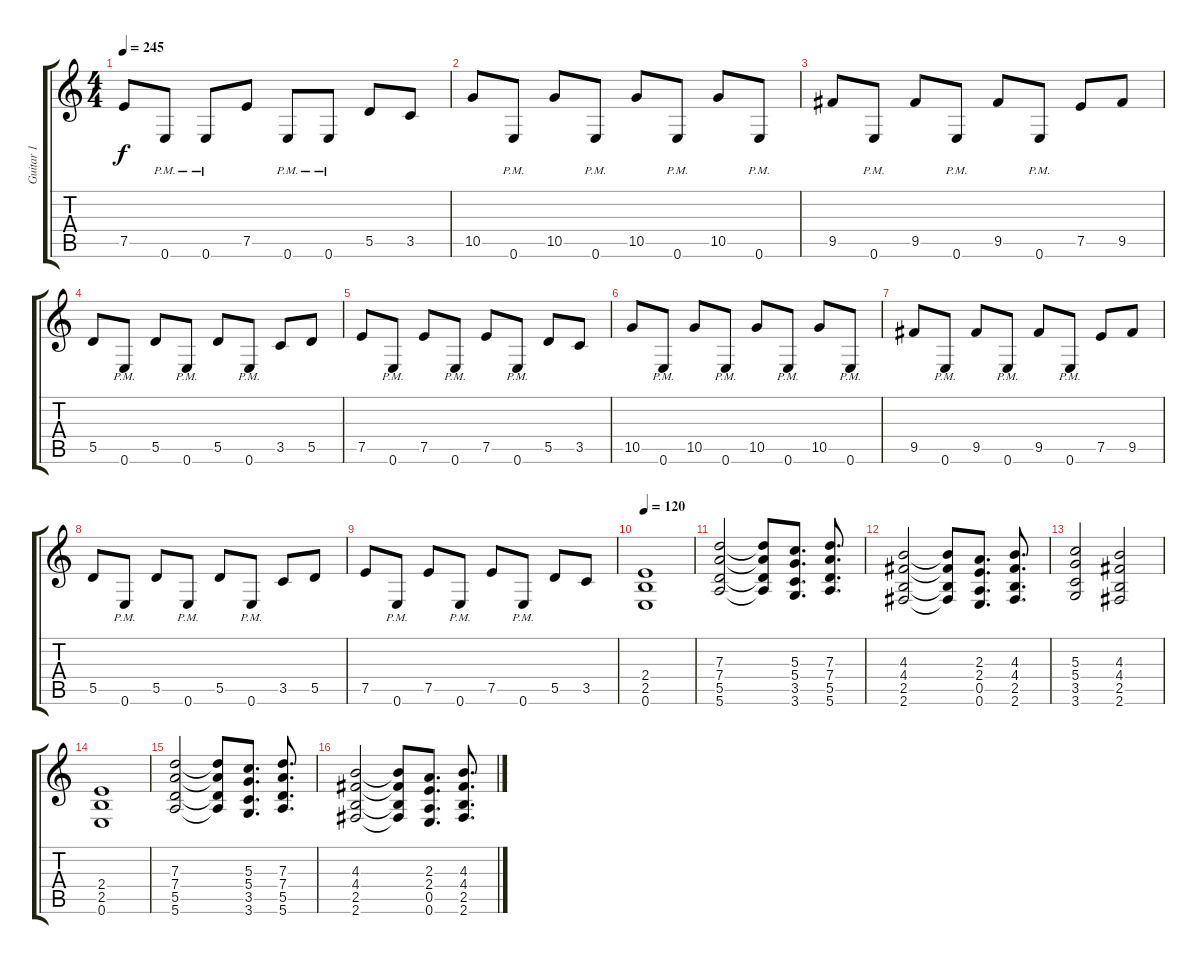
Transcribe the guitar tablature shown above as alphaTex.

\track ("Guitar 1" "Guitar 1") {instrument distortionguitar}
\staff {score tabs}
\tuning (E4 B3 G3 D3 A2 E2) {hide}
\ts (4 4)
\tempo 245
\clef g2
\ks c
7.5.8{dy f} 0.6{pm}.8 0.6{pm}.8 7.5.8 0.6{pm}.8 0.6{pm}.8 5.5.8 3.5.8 |
10.5.8 0.6{pm}.8 10.5.8 0.6{pm}.8 10.5.8 0.6{pm}.8 10.5.8 0.6{pm}.8 |
9.5.8 0.6{pm}.8 9.5.8 0.6{pm}.8 9.5.8 0.6{pm}.8 7.5.8 9.5.8 |
5.5.8 0.6{pm}.8 5.5.8 0.6{pm}.8 5.5.8 0.6{pm}.8 3.5.8 5.5.8 |
7.5.8 0.6{pm}.8 7.5.8 0.6{pm}.8 7.5.8 0.6{pm}.8 5.5.8 3.5.8 |
10.5.8 0.6{pm}.8 10.5.8 0.6{pm}.8 10.5.8 0.6{pm}.8 10.5.8 0.6{pm}.8 |
9.5.8 0.6{pm}.8 9.5.8 0.6{pm}.8 9.5.8 0.6{pm}.8 7.5.8 9.5.8 |
5.5.8 0.6{pm}.8 5.5.8 0.6{pm}.8 5.5.8 0.6{pm}.8 3.5.8 5.5.8 |
7.5.8 0.6{pm}.8 7.5.8 0.6{pm}.8 7.5.8 0.6{pm}.8 5.5.8 3.5.8 |
\tempo 120
(2.4 2.5 0.6).1 |
(7.3 7.4 5.5 5.6).2 (7.3{t} 7.4{t} 5.5{t} 5.6{t}).8 (5.3 5.4 3.5 3.6).8{d} (7.3 7.4 5.5 5.6).8{d} |
(4.3 4.4 2.5 2.6).2 (4.3{t} 4.4{t} 2.5{t} 2.6{t}).8 (2.3 2.4 0.5 0.6).8{d} (4.3 4.4 2.5 2.6).8{d} |
(5.3 5.4 3.5 3.6).2 (4.3 4.4 2.5 2.6).2 |
(2.4 2.5 0.6).1 |
(7.3 7.4 5.5 5.6).2 (7.3{t} 7.4{t} 5.5{t} 5.6{t}).8 (5.3 5.4 3.5 3.6).8{d} (7.3 7.4 5.5 5.6).8{d} |
(4.3 4.4 2.5 2.6).2 (4.3{t} 4.4{t} 2.5{t} 2.6{t}).8 (2.3 2.4 0.5 0.6).8{d} (4.3 4.4 2.5 2.6).8{d}
